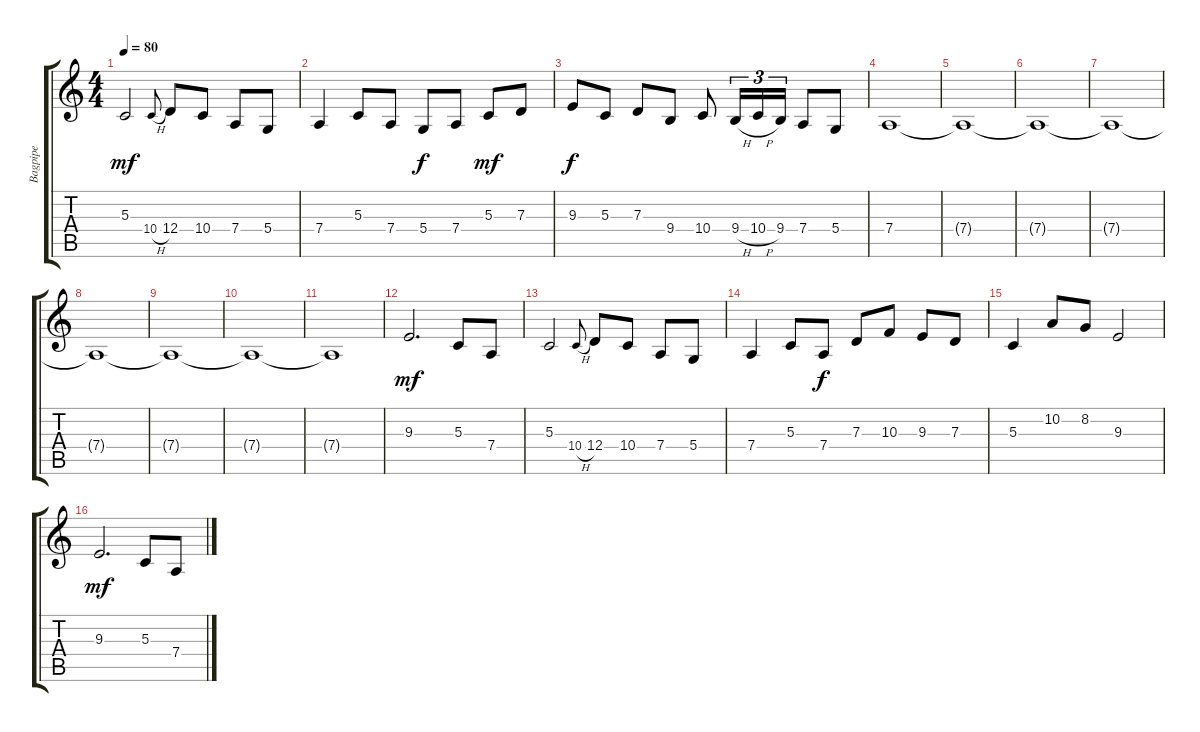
\track ("Bagpipe" "Bagpipe") {instrument bagpipe}
\staff {score tabs}
\tuning (E4 B3 G3 D3 A2 E2) {hide}
\ts (4 4)
\tempo 80
\clef g2
\ks c
5.3.2{dy mf} 10.4{h}.8{gr onbeat} 12.4.8 10.4.8 7.4.8 5.4.8 |
7.4.4 5.3.8 7.4.8 5.4.8{dy f} 7.4.8 5.3.8{dy mf} 7.3.8 |
9.3.8{dy f} 5.3.8 7.3.8 9.4.8 10.4.8 9.4{h}.16{tu (3 2)} 10.4{h}.16{tu (3 2)} 9.4.16{tu (3 2)} 7.4.8 5.4.8 |
7.4.1{volume 8} |
7.4{t}.1 |
7.4{t}.1 |
7.4{t}.1 |
7.4{t}.1 |
7.4{t}.1 |
7.4{t}.1 |
7.4{t}.1{volume 14} |
9.3.2{d dy mf} 5.3.8 7.4.8 |
5.3.2 10.4{h}.8{gr onbeat} 12.4.8 10.4.8 7.4.8 5.4.8 |
7.4.4 5.3.8 7.4.8{dy f} 7.3.8 10.3.8 9.3.8 7.3.8 |
5.3.4 10.2.8 8.2.8 9.3.2 |
9.3.2{d dy mf} 5.3.8 7.4.8
